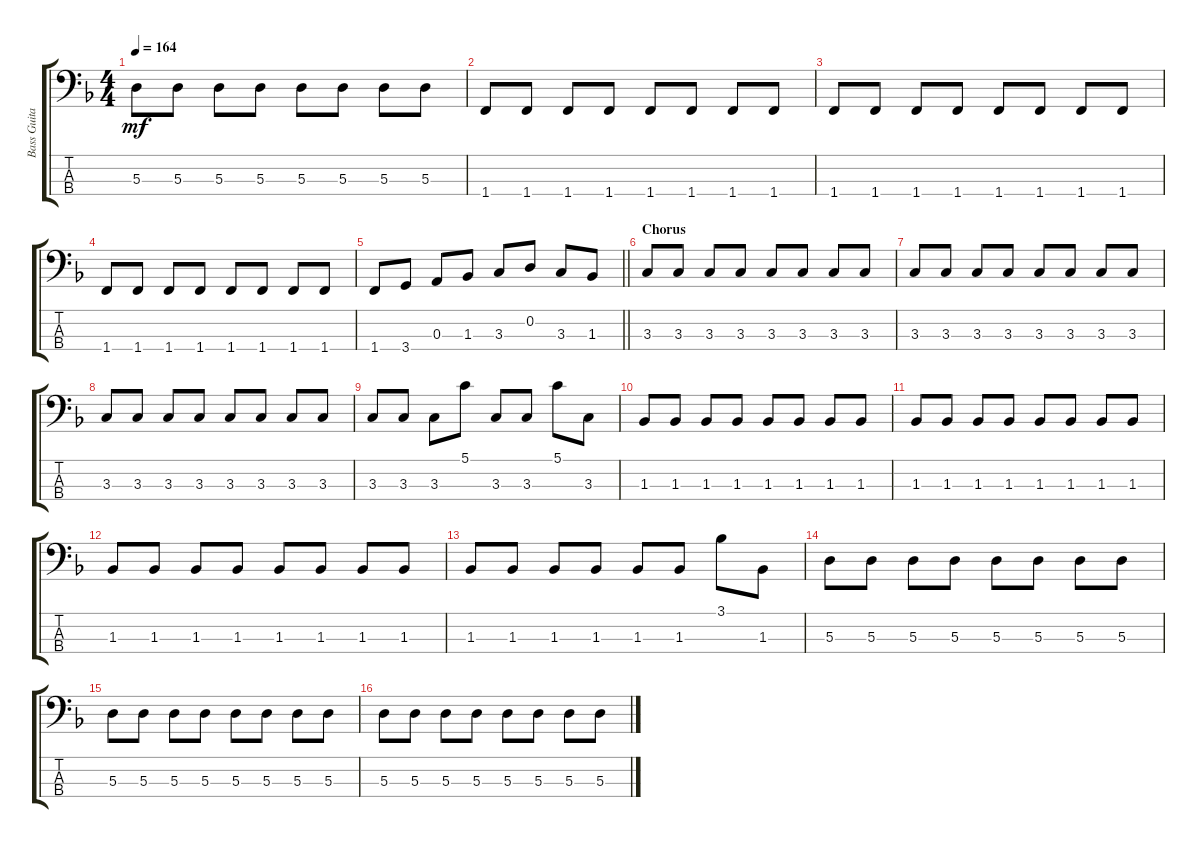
\track ("Bass Guitar" "Bass Guita") {instrument electricbassfinger}
\staff {score tabs}
\tuning (G2 D2 A1 E1) {hide}
\ts (4 4)
\tempo 164
\clef f4
\ks dminor
5.3.8{dy mf} 5.3.8 5.3.8 5.3.8 5.3.8 5.3.8 5.3.8 5.3.8 |
1.4.8 1.4.8 1.4.8 1.4.8 1.4.8 1.4.8 1.4.8 1.4.8 |
1.4.8 1.4.8 1.4.8 1.4.8 1.4.8 1.4.8 1.4.8 1.4.8 |
1.4.8 1.4.8 1.4.8 1.4.8 1.4.8 1.4.8 1.4.8 1.4.8 |
\barLineRight lightlight
1.4.8 3.4.8 0.3.8 1.3.8 3.3.8 0.2.8 3.3.8 1.3.8 |
\section ("" "Chorus")
3.3.8 3.3.8 3.3.8 3.3.8 3.3.8 3.3.8 3.3.8 3.3.8 |
3.3.8 3.3.8 3.3.8 3.3.8 3.3.8 3.3.8 3.3.8 3.3.8 |
3.3.8 3.3.8 3.3.8 3.3.8 3.3.8 3.3.8 3.3.8 3.3.8 |
3.3.8 3.3.8 3.3.8 5.1.8 3.3.8 3.3.8 5.1.8 3.3.8 |
1.3.8 1.3.8 1.3.8 1.3.8 1.3.8 1.3.8 1.3.8 1.3.8 |
1.3.8 1.3.8 1.3.8 1.3.8 1.3.8 1.3.8 1.3.8 1.3.8 |
1.3.8 1.3.8 1.3.8 1.3.8 1.3.8 1.3.8 1.3.8 1.3.8 |
1.3.8 1.3.8 1.3.8 1.3.8 1.3.8 1.3.8 3.1.8 1.3.8 |
5.3.8 5.3.8 5.3.8 5.3.8 5.3.8 5.3.8 5.3.8 5.3.8 |
5.3.8 5.3.8 5.3.8 5.3.8 5.3.8 5.3.8 5.3.8 5.3.8 |
5.3.8 5.3.8 5.3.8 5.3.8 5.3.8 5.3.8 5.3.8 5.3.8
